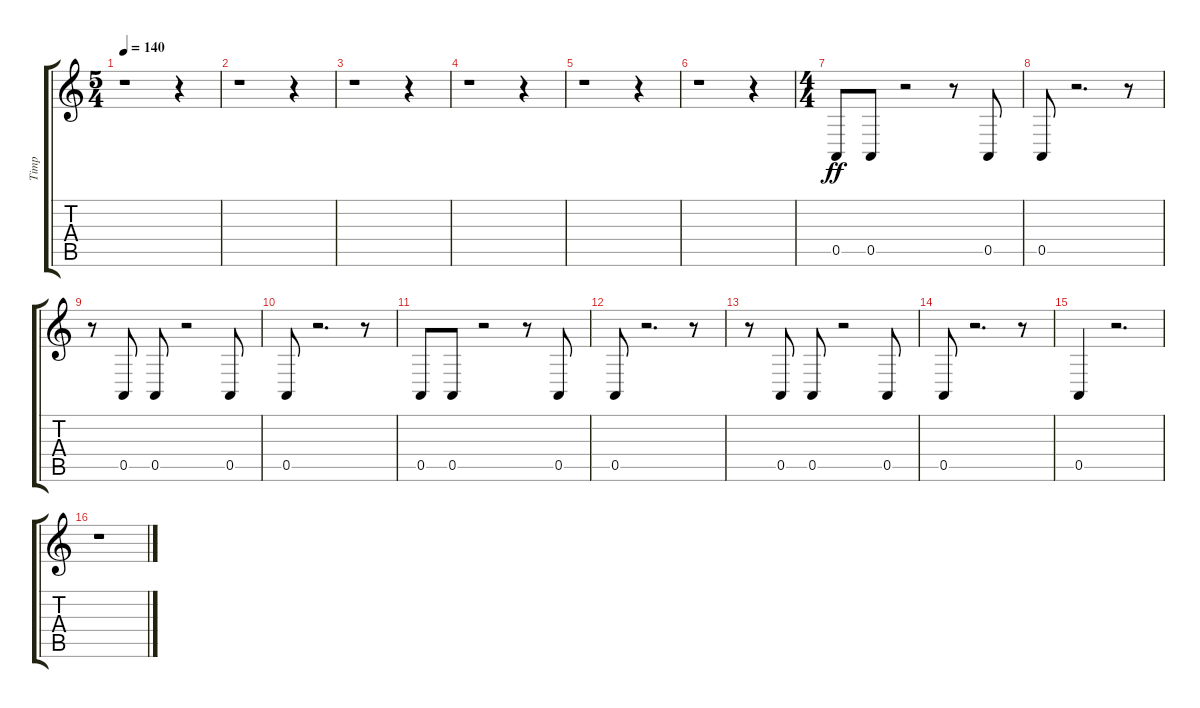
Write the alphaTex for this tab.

\track ("Timp" "Timp") {instrument timpani}
\staff {score tabs}
\tuning (E4 B3 G3 D3 A2 E2) {hide}
\ts (5 4)
\tempo 140
\clef g2
\ks c
r.1{dy ff} r.4 |
r.1 r.4 |
r.1 r.4 |
r.1 r.4 |
r.1 r.4 |
r.1 r.4 |
\ts (4 4)
0.5.8 0.5.8 r.2 r.8 0.5.8 |
0.5.8 r.2{d} r.8 |
r.8 0.5.8 0.5.8 r.2 0.5.8 |
0.5.8 r.2{d} r.8 |
0.5.8 0.5.8 r.2 r.8 0.5.8 |
0.5.8 r.2{d} r.8 |
r.8 0.5.8 0.5.8 r.2 0.5.8 |
0.5.8 r.2{d} r.8 |
0.5.4 r.2{d} |
r.1
